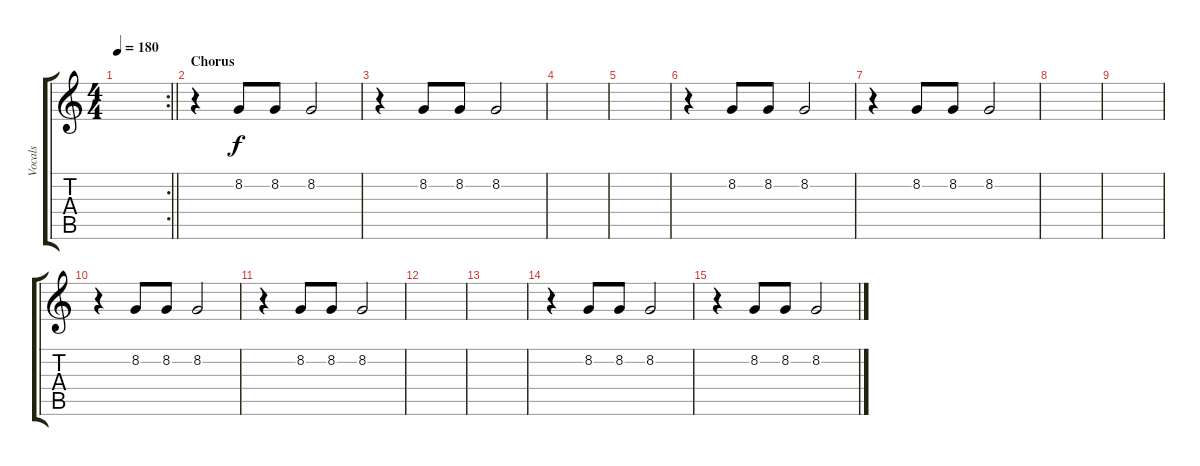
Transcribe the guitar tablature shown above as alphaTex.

\track ("Vocals" "Vocals") {instrument lead1square}
\staff {score tabs}
\tuning (E4 B3 G3 D3 A2 E2) {hide}
\rc 2
\ts (4 4)
\tempo 180
\clef g2
\barLineRight lightlight
\ks c
|
\section ("" "Chorus")
r.4 8.2.8 8.2.8 8.2.2 |
r.4 8.2.8 8.2.8 8.2.2 |
|
|
r.4 8.2.8 8.2.8 8.2.2 |
r.4 8.2.8 8.2.8 8.2.2 |
|
|
r.4 8.2.8 8.2.8 8.2.2 |
r.4 8.2.8 8.2.8 8.2.2 |
|
|
r.4 8.2.8 8.2.8 8.2.2 |
r.4 8.2.8 8.2.8 8.2.2
